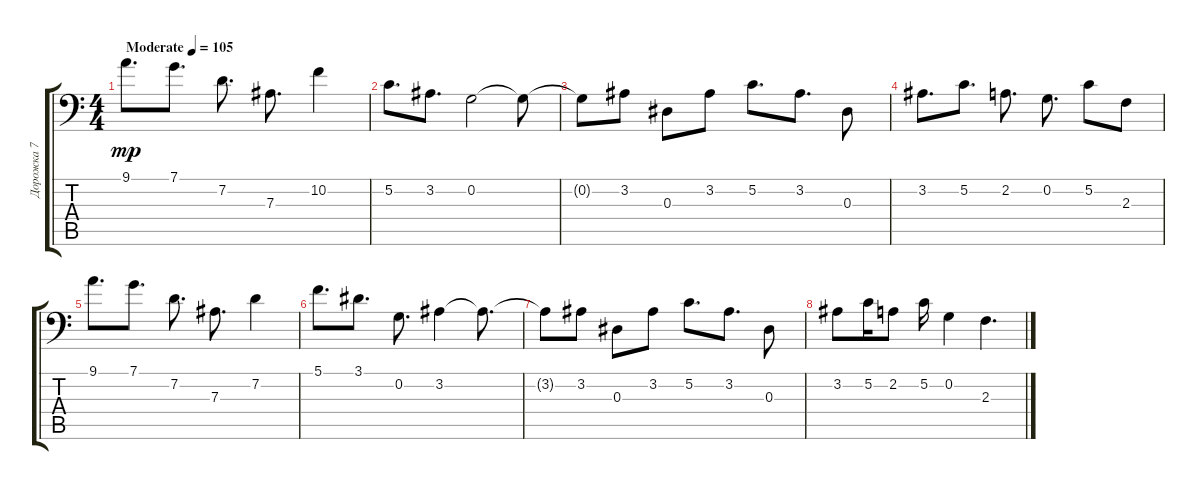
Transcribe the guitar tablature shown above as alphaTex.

\track ("Дорожка 7" "Дорожка 7") {instrument harpsichord}
\staff {score tabs}
\tuning (C4 G3 Eb3 Bb2 F2 Bb1) {hide}
\ts (4 4)
\tempo (105 "Moderate")
\clef f4
\ks c
9.1.8{d dy mp instrument harpsichord} 7.1.8{d} 7.2.8{d} 7.3.8{d} 10.2.4 |
5.2.8{d} 3.2.8{d} 0.2.2 0.2{t}.8 |
0.2{t}.8 3.2.8 0.3.8 3.2.8 5.2.8{d} 3.2.8{d} 0.3.8 |
3.2.8{d} 5.2.8{d} 2.2.8{d} 0.2.8{d} 5.2.8 2.3.8 |
9.1.8{d} 7.1.8{d} 7.2.8{d} 7.3.8{d} 7.2.4 |
5.1.8{d} 3.1.8{d} 0.2.8{d} 3.2.4 3.2{t}.8{d} |
3.2{t}.8 3.2.8 0.3.8 3.2.8 5.2.8{d} 3.2.8{d} 0.3.8 |
3.2.8 5.2.16 2.2.8 5.2.16 0.2.4 2.3.4{d}
